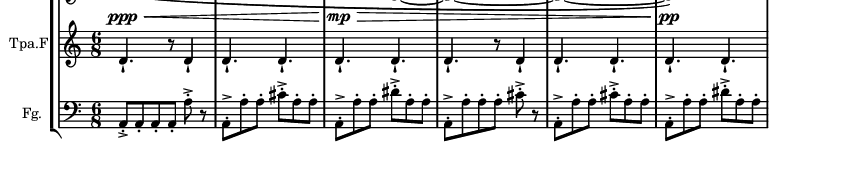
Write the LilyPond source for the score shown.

\version "2.11.64"

\include "../config/lib.ly"

#(set-global-staff-size 12.5)

global = {
  \time 6/8
  \set Score.currentBarNumber = #68
  \bar ""
  \bracketUp
}

clarinete = {
  \relative c'' {
    g2.~\ppp\<(
    g2.~
    g4.\mp\> c,4.~
    c2.~
    c2.~
    c4.\pp) r
  }
}

trompa = {
  \relative c' {
    g4.\st r8 g4\st
    g4.\st g4.\st
    g4.\st g4.\st
    g4.\st r8 g4\st
    g4.\st g4.\st
    g4.\st g4.\st
  }
}

fagote = {
  \clef bass
  \relative c {
    a8-.->[ a-. a-. a-.] a'-.-> r
    a,8-.-> a'-. a-. cis-.-> a-. a-.
    a,-.-> a'-. a-. dis-.-> a-. a-.
    a,-.->[ a'-. a-. a-.] cis-.-> r
    a,8-.-> a'-. a-. cis-.-> a-. a-.
    a,-.-> a'-. a-. dis-.-> a-. a-.
  }
}

\score {
  \new StaffGroup <<
    \new Staff <<
      \set Staff.instrumentName = \markup {\hcenter-in #5 "Cl.Bb"}
      \global
      \transposition bes
      \transpose c d {
        \clarinete
      }
    >>
    \new Staff <<
      \set Staff.instrumentName = \markup {\hcenter-in #5 "Tpa.F"}
      \global
      \transposition f
      \transpose c g {
        \trompa
      }
    >>
    \new Staff <<
      \set Staff.instrumentName = \markup {\hcenter-in #5 "Fg."}
      \global
      \fagote
    >>
  >>
  \layout {
    \context {
      \Staff \consists "Horizontal_bracket_engraver"
    }
  }
}
\paper {
  paper-width = 14.6\cm
  paper-height = 3.5\cm
  line-width = 13.5\cm
  top-margin = -.9\cm
  left-margin = 1\cm
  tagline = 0
  indent = #0
}
